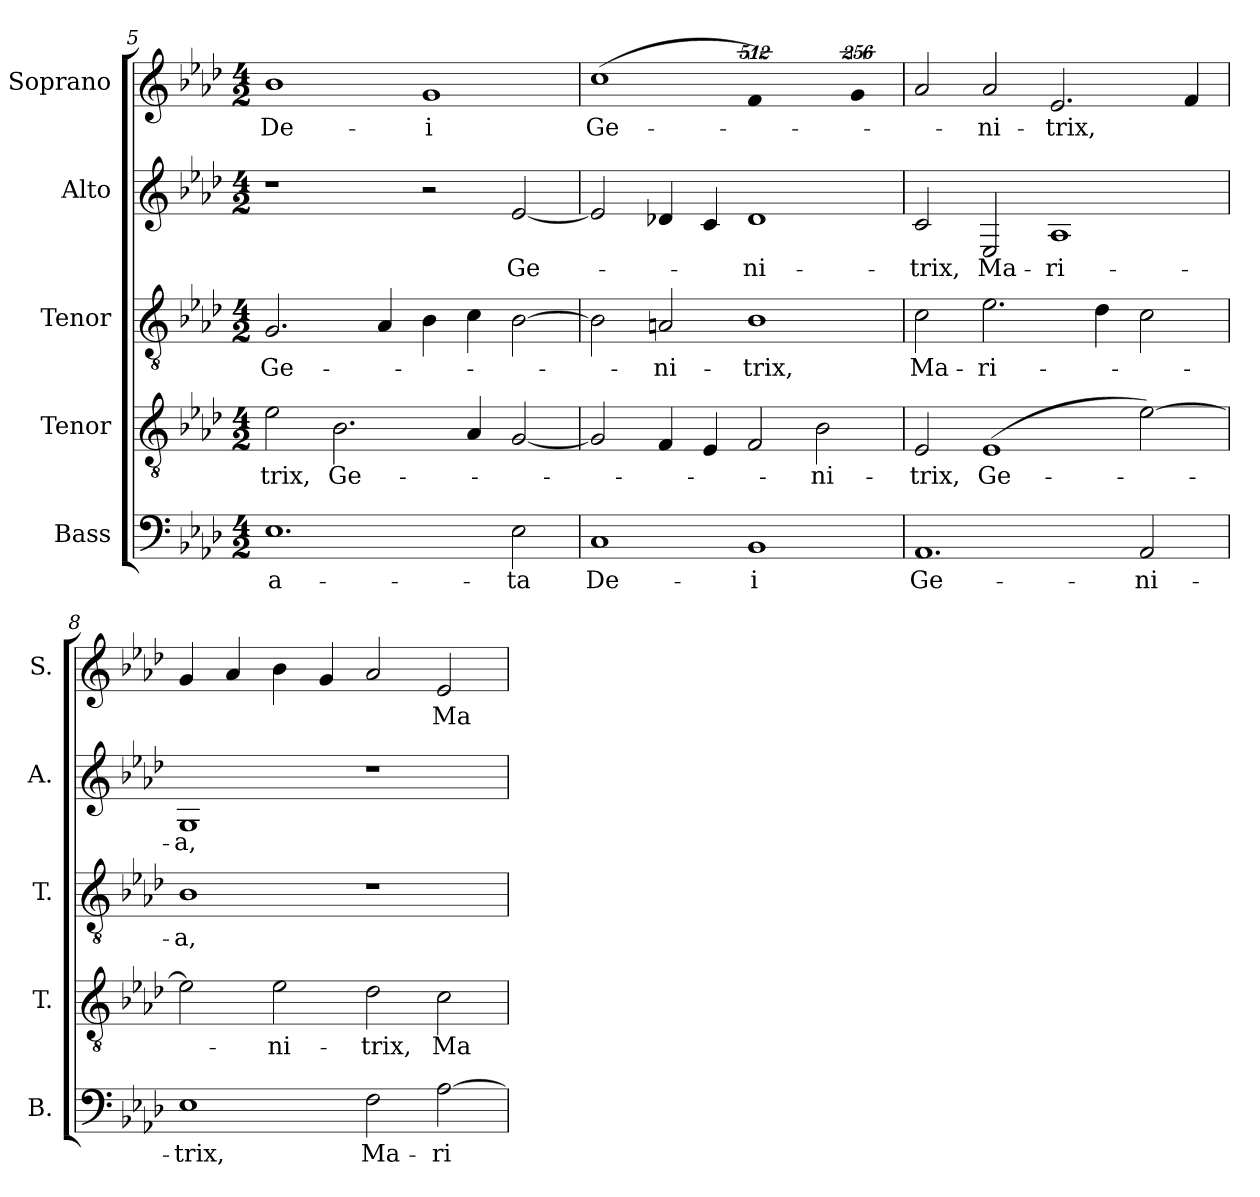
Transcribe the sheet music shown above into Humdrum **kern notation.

**kern	**text	**kern	**text	**kern	**text	**kern	**text	**kern	**text
*part5	*part5	*part4	*part4	*part3	*part3	*part2	*part2	*part1	*part1
*staff5	*staff5	*staff4	*staff4	*staff3	*staff3	*staff2	*staff2	*staff1	*staff1
*I"Bass	*	*I"Tenor	*	*I"Tenor	*	*I"Alto	*	*I"Soprano	*
*I'B.	*	*I'T.	*	*I'T.	*	*I'A.	*	*I'S.	*
*clefF4	*	*clefGv2	*	*clefGv2	*	*clefG2	*	*clefG2	*
*	*	*ITrd7c12	*	*ITrd7c12	*	*	*	*	*
*k[b-e-a-d-]	*	*k[b-e-a-d-]	*	*k[b-e-a-d-]	*	*k[b-e-a-d-]	*	*k[b-e-a-d-]	*
*A-:	*	*A-:	*	*A-:	*	*A-:	*	*A-:	*
*M4/2	*	*M4/2	*	*M4/2	*	*M4/2	*	*M4/2	*
=5	=5	=5	=5	=5	=5	=5	=5	=5	=5
!	!LO:LY:b:color=#000000	!	!	!	!	!	!	!	!
!	!	!	!LO:LY:b:color=#000000	!	!	!	!	!	!
!	!	!	!	!	!LO:LY:b:color=#000000	!	!	!	!
!	!	!	!	!	!	!	!	!	!LO:LY:b:color=#000000
1.E-i	-a-	2E-i\	-trix,	2.GGi/	Ge-	1r	.	1b-i	De-
!	!	!	!LO:LY:b:color=#000000	!	!	!	!	!	!
.	.	2.BB-i\	Ge-	.	.	.	.	.	.
.	.	.	.	4AA-i/	.	.	.	.	.
!	!	!	!	!	!	!	!	!	!LO:LY:b:color=#000000
.	.	.	.	4BB-i\	.	2r	.	1gi	-i
.	.	4AA-i/	.	4Ci\	.	.	.	.	.
!	!LO:LY:b:color=#000000	!	!	!	!	!	!	!	!
!	!	!	!	!	!	!	!LO:LY:b:color=#000000	!	!
2E-i\	-ta	[2GGi/	.	[2BB-i\	.	[2e-i/	Ge-	.	.
=6	=6	=6	=6	=6	=6	=6	=6	=6	=6
!	!LO:LY:b:color=#000000	!	!	!	!	!	!	!	!
!	!	!	!	!	!	!	!	!	!LO:LY:b:color=#000000
1Ci	De-	2GGi/]	.	2BB-i\]	.	2e-i/]	.	(1cci	Ge-
!	!	!	!	!	!LO:LY:b:color=#000000	!	!	!	!
.	.	4FFi/	.	2AAni/	-ni-	4d-Xi/	.	.	.
.	.	4EE-i/	.	.	.	4ci/	.	.	.
!	!LO:LY:b:color=#000000	!	!	!	!	!	!	!	!
!	!	!	!	!	!LO:LY:b:color=#000000	!	!	!	!
!	!	!	!	!	!	!	!LO:LY:b:color=#000000	!LO:N:vis=1	!
1BB-i	-i	2FFi/	.	1BB-i	-trix,	1d-i	-ni-	512%341fi)	.
!	!	!	!LO:LY:b:color=#000000	!	!	!	!	!	!
.	.	2BB-i\	-ni-	.	.	.	.	.	.
!	!	!	!	!	!	!	!	!LO:N:vis=2	!
.	.	.	.	.	.	.	.	512%171gi/	.
=7	=7	=7	=7	=7	=7	=7	=7	=7	=7
!	!LO:LY:b:color=#000000	!	!	!	!	!	!	!	!
!	!	!	!LO:LY:b:color=#000000	!	!	!	!	!	!
!	!	!	!	!	!LO:LY:b:color=#000000	!	!	!	!
!	!	!	!	!	!	!	!LO:LY:b:color=#000000	!	!
1.AA-i	Ge-	2EE-i/	-trix,	2Ci\	Ma-	2ci/	-trix,	2a-i/	.
!	!	!	!LO:LY:b:color=#000000	!	!	!	!	!	!
!	!	!	!	!	!LO:LY:b:color=#000000	!	!	!	!
!	!	!	!	!	!	!	!LO:LY:b:color=#000000	!	!
!	!	!	!	!	!	!	!	!	!LO:LY:b:color=#000000
.	.	(1EE-i	Ge-	2.E-i\	-ri-	2E-i/	Ma-	2a-i/	-ni-
!	!	!	!	!	!	!	!LO:LY:b:color=#000000	!	!
!	!	!	!	!	!	!	!	!	!LO:LY:b:color=#000000
.	.	.	.	.	.	1A-i	-ri-	2.e-i/	-trix,
.	.	.	.	4D-i\	.	.	.	.	.
!	!LO:LY:b:color=#000000	!	!	!	!	!	!	!	!
2AA-i/	-ni-	[2E-i\)	.	2Ci\	.	.	.	.	.
.	.	.	.	.	.	.	.	4fi/	.
=8	=8	=8	=8	=8	=8	=8	=8	=8	=8
!	!LO:LY:b:color=#000000	!	!	!	!	!	!	!	!
!	!	!	!	!	!LO:LY:b:color=#000000	!	!	!	!
!	!	!	!	!	!	!	!LO:LY:b:color=#000000	!	!
1E-i	-trix,	2E-i\]	.	1BB-i	-a,	1Gi	-a,	4gi/	.
.	.	.	.	.	.	.	.	4a-i/	.
!	!	!	!LO:LY:b:color=#000000	!	!	!	!	!	!
.	.	2E-i\	-ni-	.	.	.	.	4b-i\	.
.	.	.	.	.	.	.	.	4gi/	.
!	!LO:LY:b:color=#000000	!	!	!	!	!	!	!	!
!	!	!	!LO:LY:b:color=#000000	!	!	!	!	!	!
2Fi\	Ma-	2D-i\	-trix,	1r	.	1r	.	2a-i/	.
!	!LO:LY:b:color=#000000	!	!	!	!	!	!	!	!
!	!	!	!LO:LY:b:color=#000000	!	!	!	!	!	!
!	!	!	!	!	!	!	!	!	!LO:LY:b:color=#000000
[2A-i\	-ri-	2Ci\	Ma-	.	.	.	.	2e-i/	Ma-
=	=	=	=	=	=	=	=	=	=
*-	*-	*-	*-	*-	*-	*-	*-	*-	*-
